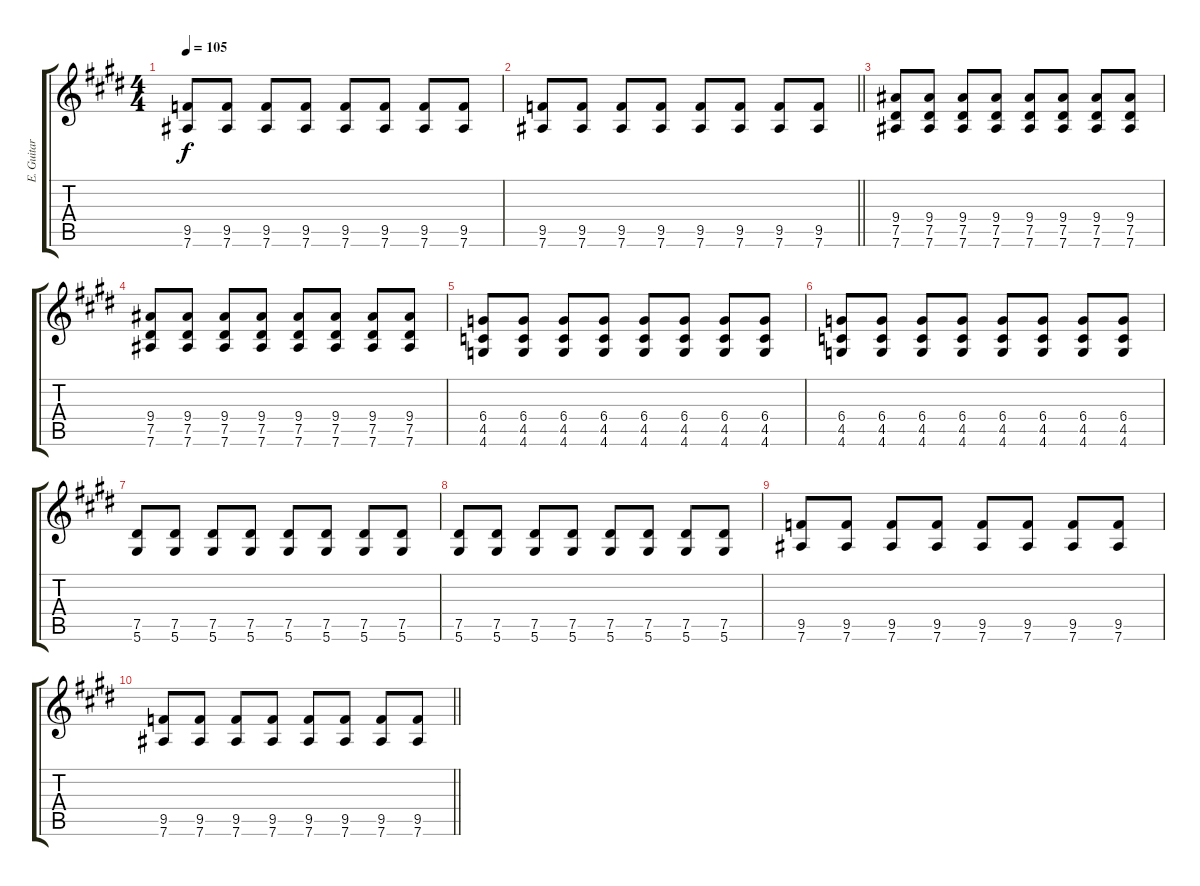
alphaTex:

\track ("E. Guitar II (Hiroto)" "E. Guitar ") {instrument overdrivenguitar}
\staff {score tabs}
\tuning (Eb4 Bb3 Gb3 Db3 Ab2 Eb2) {hide}
\ts (4 4)
\tempo 105
\clef g2
\ks e
(9.5 7.6).8{dy f} (9.5 7.6).8 (9.5 7.6).8 (9.5 7.6).8 (9.5 7.6).8 (9.5 7.6).8 (9.5 7.6).8 (9.5 7.6).8 |
\barLineRight lightlight
(9.5 7.6).8 (9.5 7.6).8 (9.5 7.6).8 (9.5 7.6).8 (9.5 7.6).8 (9.5 7.6).8 (9.5 7.6).8 (9.5 7.6).8 |
(9.4 7.5 7.6).8 (9.4 7.5 7.6).8 (9.4 7.5 7.6).8 (9.4 7.5 7.6).8 (9.4 7.5 7.6).8 (9.4 7.5 7.6).8 (9.4 7.5 7.6).8 (9.4 7.5 7.6).8 |
(9.4 7.5 7.6).8 (9.4 7.5 7.6).8 (9.4 7.5 7.6).8 (9.4 7.5 7.6).8 (9.4 7.5 7.6).8 (9.4 7.5 7.6).8 (9.4 7.5 7.6).8 (9.4 7.5 7.6).8 |
(6.4 4.5 4.6).8 (6.4 4.5 4.6).8 (6.4 4.5 4.6).8 (6.4 4.5 4.6).8 (6.4 4.5 4.6).8 (6.4 4.5 4.6).8 (6.4 4.5 4.6).8 (6.4 4.5 4.6).8 |
(6.4 4.5 4.6).8 (6.4 4.5 4.6).8 (6.4 4.5 4.6).8 (6.4 4.5 4.6).8 (6.4 4.5 4.6).8 (6.4 4.5 4.6).8 (6.4 4.5 4.6).8 (6.4 4.5 4.6).8 |
(7.5 5.6).8 (7.5 5.6).8 (7.5 5.6).8 (7.5 5.6).8 (7.5 5.6).8 (7.5 5.6).8 (7.5 5.6).8 (7.5 5.6).8 |
(7.5 5.6).8 (7.5 5.6).8 (7.5 5.6).8 (7.5 5.6).8 (7.5 5.6).8 (7.5 5.6).8 (7.5 5.6).8 (7.5 5.6).8 |
(9.5 7.6).8 (9.5 7.6).8 (9.5 7.6).8 (9.5 7.6).8 (9.5 7.6).8 (9.5 7.6).8 (9.5 7.6).8 (9.5 7.6).8 |
\barLineRight lightlight
(9.5 7.6).8 (9.5 7.6).8 (9.5 7.6).8 (9.5 7.6).8 (9.5 7.6).8 (9.5 7.6).8 (9.5 7.6).8 (9.5 7.6).8
